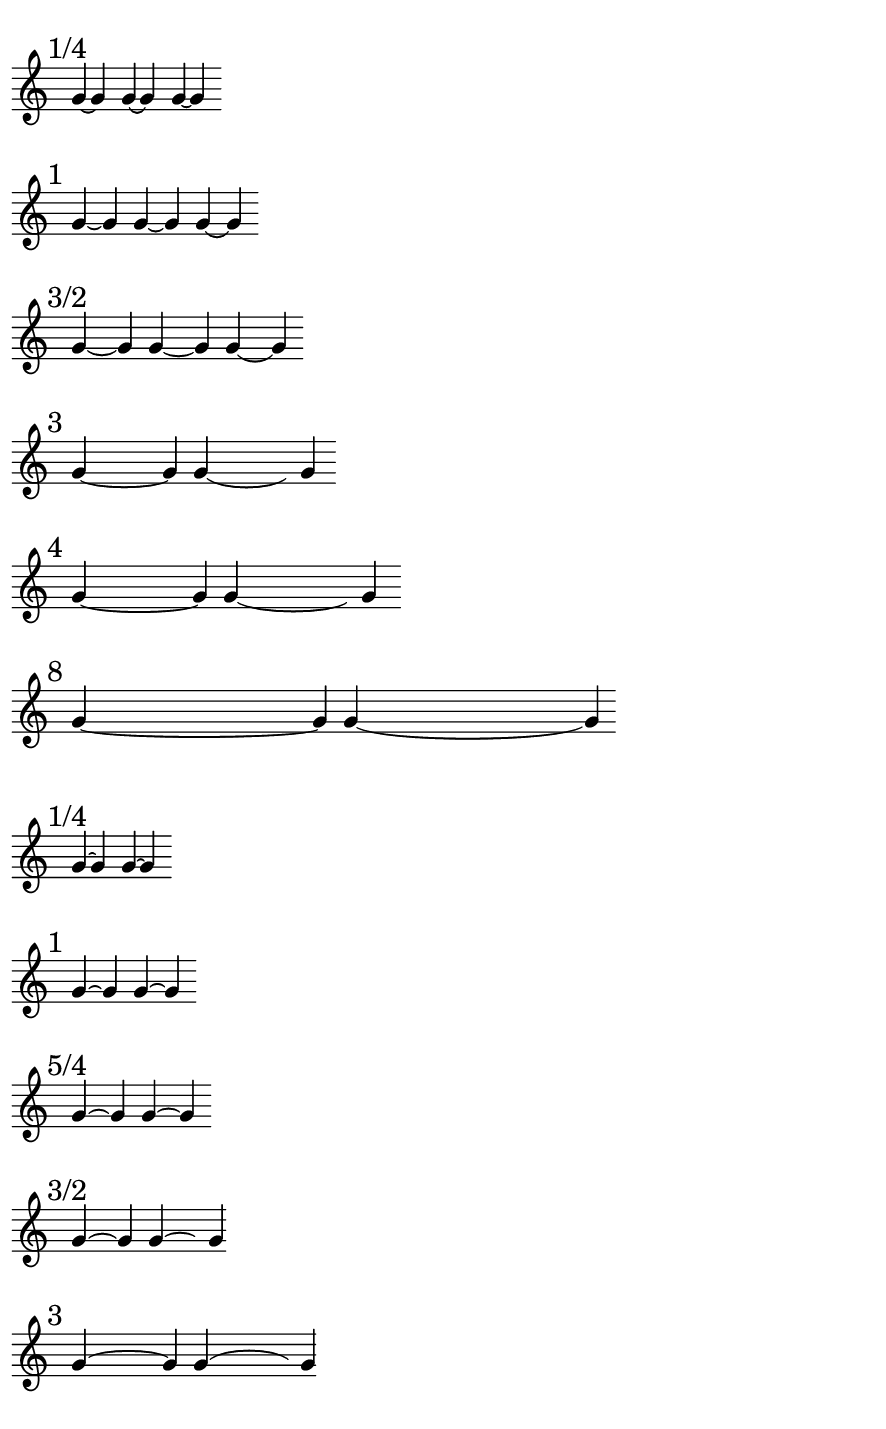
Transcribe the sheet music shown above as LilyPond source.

\version "2.16.2"

\include "common-code.ily"

\layout {
  % make sure that note spacing won't change (as we rely
  % on spacer rests, not explicit offsets, to put notes apart)
  \override Score.SpacingSpanner #'common-shortest-duration =
  #(ly:make-moment 10 53)
}

\transpose d g
\new Staff {
  \stemUp
  \tieDown

  \mark "1/4"
  d'4*1/4 ~ d'4
  \tie-cps #'((0.731 . -1.8) (1.024 . -2.5) (1.948 . -2.5) (2.241 . -1.8))
  d'4*1/4 ~ d'4
  \tie-cps #'((0.981 . -1.6) (1.182 . -1.83) (1.679 . -1.83) (1.879 . -1.6))
  d'4*1/4 ~ d'4
  \br

  \mark "1"
  d'4 ~ d'4
  \tie-cps #'((1.377 . -1.45) (1.692 . -1.85) (2.470 . -1.85) (2.785 . -1.45))
  d'4 ~ d'
  \tie-cps #'((0.910 . -1.75) (1.398 . -2.5) (2.604 . -2.5) (3.092 . -1.75))
  d'4 ~ d'
  \br

  \mark "3/2"
  d'4 ~ s8 d'4
  \tie-cps #'((1.419 . -1.4) (2.055 . -1.9) (3.626 . -1.9) (4.262 . -1.4))
  d'4 ~ s8 d'4
  \tie-cps #'((1.127 . -1.65) (1.868 . -2.5) (3.700 . -2.5) (4.441 . -1.65))
  d'4 ~ s8 d'4
  \br

  \mark "3"
  d'4 ~ s2 d'4
  <<
    {
      \tie-cps #'((1.271 . -1.55) (2.566 . -2.7) (7.552 . -2.7) (8.847 . -1.55))
      d'4*3 ~ \hideNotes d' \unHideNotes
    }
    \new Voice {
      \once \override Stem #'extra-offset = #'(9.00 . 0)
      \once \override NoteHead #'extra-offset = #'(9.00 . 0)
      d'4
    }
  >>
  \br

  \mark "4"
  d'4 ~ s2. d'4
  <<
    {
      \tie-cps #'((1.328 . -1.5) (3.073 . -2.65) (10.367 . -2.65) (11.813 . -1.5))
      d'4*4 ~ \hideNotes d' \unHideNotes
    }
    \new Voice {
      \once \override Stem #'extra-offset = #'(12.00 . 0)
      \once \override NoteHead #'extra-offset = #'(12.00 . 0)
      d'4
    }
  >>
  \br

  \mark "8"
  d'4 ~ s1.. d'4
  \shape Tie #'((0.4 . 0.2)(1.4 . -0.3)(-1.7 . -0.3)(-0.7 . 0.25))
  d'4 ~ s1.. d'4
  \br
}


\transpose d g
\new Staff {
  \stemUp
  \tieUp

  \mark "1/4"
  d'4*1/4 ~ d'4
  \tie-cps #'((1.5 . -0.42) (1.637 . -0.18) (2.015 . -0.18) (2.15 . -0.42))
  d'4*1/4 ~ d'4
  \br

  \mark "1"
  d'4 ~ d'4
  \tie-cps #'((1.554 . -0.55) (1.854 . -0.15) (2.639 . -0.15) (2.939 . -0.55))
  d'4 ~ d'4
  \br

  \mark "5/4"
  d'4 ~ s16 d'4
  \tie-cps #'((1.554 . -0.6) (2.000 . -0.15) (3.174 . -0.15) (3.647 . -0.6))
  d'4 ~ s16 d'4
  \br

  \mark "3/2"
  d'4 ~ s8 d'4
  <<
    {
      \tie-cps #'((1.554 . -0.6) (2.19 . -0.1) (3.759 . -0.1) (4.397 . -0.6))
      d'4 ~ s8 \hideNotes d'4 \unHideNotes
    }
    \new Voice {
      \once \override Stem #'extra-offset = #'(4.5 . 0)
      \once \override NoteHead #'extra-offset = #'(4.5 . 0)
      d'4
    }
  >>
  \br

  \mark "3"
  d'4 ~ s2 d'4
  <<
    {
      \tie-cps #'((1.554 . -0.45) (2.866 . 0.7) (7.752 . 0.7) (9.065 . -0.45))
      d'4 ~ s2 \hideNotes d'4 \unHideNotes
    }
    \new Voice {
      \once \override Stem #'extra-offset = #'(9.00 . 0)
      \once \override NoteHead #'extra-offset = #'(9.00 . 0)
      d'4
    }
  >>
  \br
}
